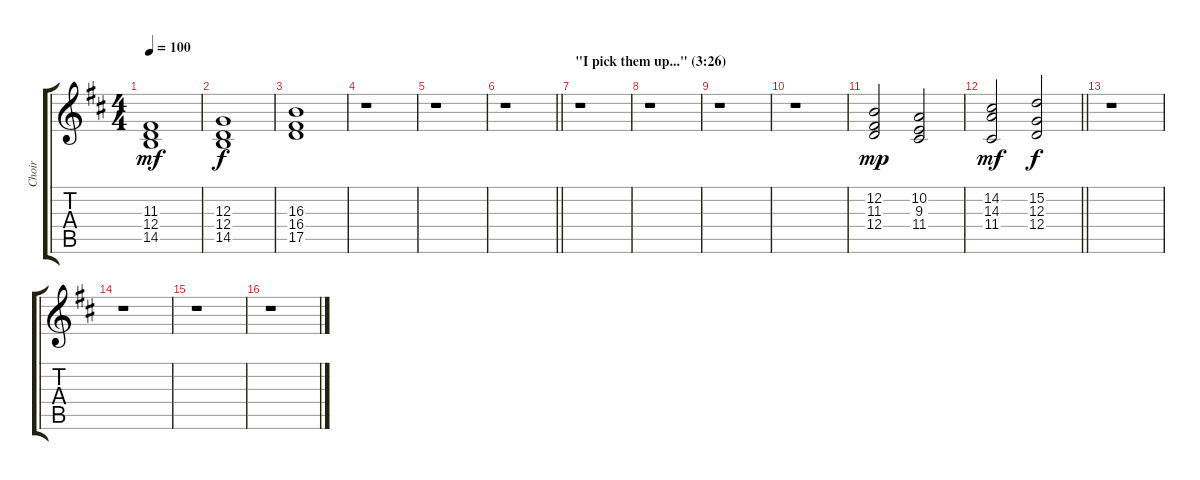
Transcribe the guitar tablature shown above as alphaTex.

\track ("Choir" "Choir") {instrument choiraahs}
\staff {score tabs}
\tuning (E4 B3 G3 D3 A2 E2) {hide}
\ts (4 4)
\tempo 100
\clef g2
\ks bminor
(11.3 12.4 14.5).1{dy mf} |
(12.3 12.4 14.5).1{dy f} |
(16.3 16.4 17.5).1 |
r.1 |
r.1 |
\barLineRight lightlight
r.1 |
\section ("" "\"I pick them up...\" (3:26)")
r.1 |
r.1 |
r.1 |
r.1 |
(12.2 11.3 12.4).2{dy mp} (10.2 9.3 11.4).2 |
\barLineRight lightlight
(14.2 14.3 11.4).2{dy mf} (15.2 12.3 12.4).2{dy f} |
r.1 |
r.1 |
r.1 |
r.1
